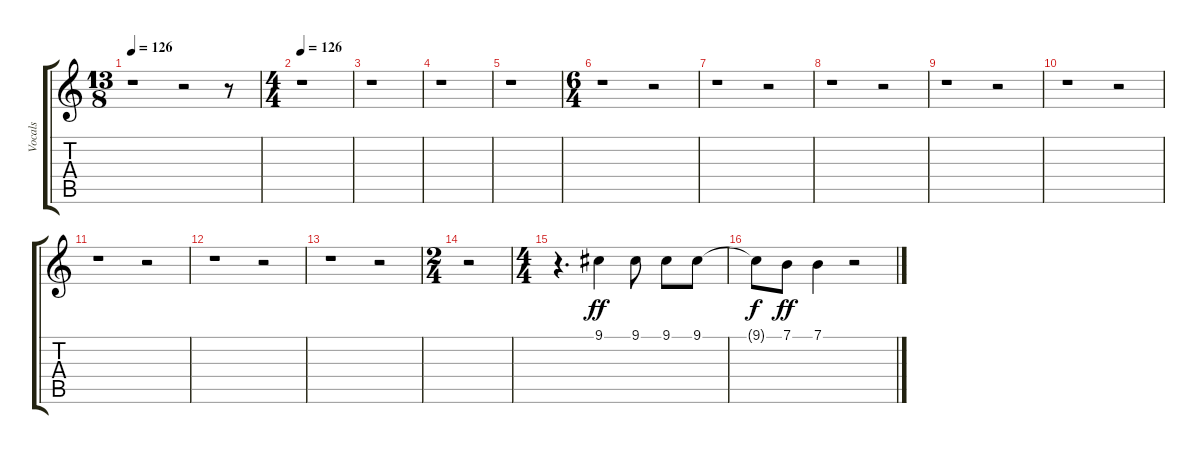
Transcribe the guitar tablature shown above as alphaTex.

\track ("Vocals" "Vocals") {instrument lead6voice}
\staff {score tabs}
\tuning (E4 B3 G3 D3 A2 E2) {hide}
\ts (13 8)
\tempo 126
\clef g2
\ks c
r.1{dy ff} r.2 r.8 |
\ts (4 4)
\tempo 126
r.1 |
r.1 |
r.1 |
r.1 |
\ts (6 4)
r.1 r.2 |
r.1 r.2 |
r.1 r.2 |
r.1 r.2 |
r.1 r.2 |
r.1 r.2 |
r.1 r.2 |
r.1 r.2 |
\ts (2 4)
r.2 |
\ts (4 4)
r.4{d} 9.1.4 9.1.8 9.1.8 9.1.8 |
9.1{t}.8{dy f} 7.1.8{dy ff} 7.1.4 r.2
